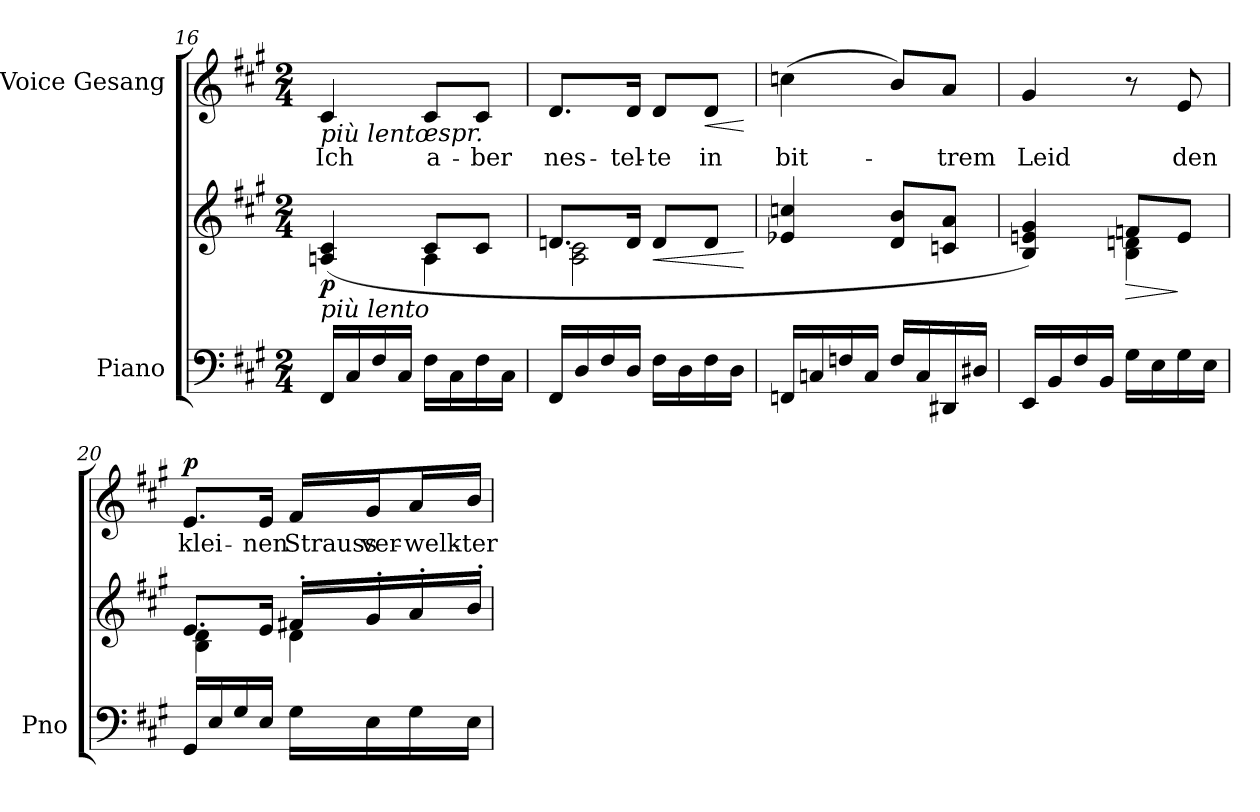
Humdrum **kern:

**kern	**kern	**dynam	**kern	**text	**dynam
*part2	*part2	*part2	*part1	*part1	*part1
*staff3	*staff2	*staff2/3	*staff1	*staff1	*staff1
*I"Piano	*	*	*I"Voice Gesang	*	*
*I'Pno	*	*	*	*	*
!!LO:LB:g=z
*clefF4	*clefG2	*	*clefG2	*	*
*k[f#c#g#]	*k[f#c#g#]	*	*k[f#c#g#]	*	*
*M2/4	*M2/4	*	*M2/4	*	*
=16	=16	=16	=16	=16	=16
*	*^	*	*	*	*
!	!	!	!	!LO:TX:b:i:t=più lento	!	!
!	!LO:TX:b:i:t=più lento	!	!	!	!	!
!	!	!	!LO:DY:b	!	!LO:LY:b	!
16FF#/LL	(4An/ 4c#/	4ryy	p	4c#/	Ich	.
16C#/	.	.	.	.	.	.
16F#/	.	.	.	.	.	.
16C#/JJ	.	.	.	.	.	.
!	!	!	!	!LO:TX:b:i:t=espr.	!	!
!	!	!	!	!	!LO:LY:b	!
16F#\LL	8c#/L	4A\	.	8c#/L	a-	.
16C#\	.	.	.	.	.	.
!	!	!	!	!	!LO:LY:b	!
16F#\	8c#/J	.	.	8c#/J	-ber	.
16C#\JJ	.	.	.	.	.	.
!!LO:LB:g=z
=17	=17	=17	=17	=17	=17	=17
!	!	!	!	!	!LO:LY:b	!
16FF#/LL	8.dn/L	2A\ 2c#\	.	8.d/L	nes-	.
16D/	.	.	.	.	.	.
16F#/	.	.	.	.	.	.
!	!	!	!	!	!LO:LY:b	!
16D/JJ	16d/Jk	.	.	16d/Jk	-tel-	.
!	!	!	!LO:HP:b	!	!LO:LY:b	!
16F#\LL	8d/L	.	<	8d/L	-te	.
16D\	.	.	.	.	.	.
!	!	!	!	!	!LO:LY:b	!LO:HP:b
16F#\	8d/J	.	.	8d/J	in	<
16D\JJ	.	.	.	.	.	.
*	*v	*v	*	*	*	*
.	.	[	.	.	[
=18	=18	=18	=18	=18	=18
!	!	!	!	!LO:LY:b	!
16FFn/LL	4e-X/ 4ccn/	.	(4ccn\	bit-	.
16Cn/	.	.	.	.	.
16Fn/	.	.	.	.	.
16C/JJ	.	.	.	.	.
16F/LL	8d/ 8b/L	.	8b/L)	.	.
16C/	.	.	.	.	.
!	!	!	!	!LO:LY:b	!
16DD#X/	8cn/ 8a/J	.	8a/J	-trem	.
16D#X/JJ	.	.	.	.	.
=19	=19	=19	=19	=19	=19
*	*^	*	*	*	*
!	!	!	!	!	!LO:LY:b	!
16EE/LL	4B/ 4en/ 4g#/)	4ryy	.	4g#/	Leid	.
16BB/	.	.	.	.	.	.
16F#/	.	.	.	.	.	.
16BB/JJ	.	.	.	.	.	.
!	!	!	!LO:HP:b	!	!	!
16G#\LL	8fn/L	4B\ 4dn\	>	8r	.	.
16E\	.	.	.	.	.	.
!	!	!	!	!	!LO:LY:b	!
16G#\	8e/J	.	]	8e/	den	.
16E\JJ	.	.	.	.	.	.
!!LO:LB:g=z
=20	=20	=20	=20	=20	=20	=20
!	!	!	!	!	!LO:LY:b	!LO:DY:a
16GG#/LL	8.e/L	4B\ 4d\	.	8.e/L	klei-	p
16E/	.	.	.	.	.	.
16G#/	.	.	.	.	.	.
!	!	!	!	!	!LO:LY:b	!
16E/JJ	16e/Jk	.	.	16e/Jk	-nen	.
!	!	!	!	!	!LO:LY:b	!
16G#\LL	16f#X'/LL	4d\	.	16f#/LL	Strauss	.
!	!	!	!	!	!LO:LY:b	!
16E\	16g#'/	.	.	16g#/J	ver-	.
!	!	!	!	!	!LO:LY:b	!
16G#\	16a'/	.	.	16a/L	-welk-	.
!	!	!	!	!	!LO:LY:b	!
16E\JJ	16b'/JJ	.	.	16b/JJ	-ter	.
*	*v	*v	*	*	*	*
=	=	=	=	=	=
*-	*-	*-	*-	*-	*-
